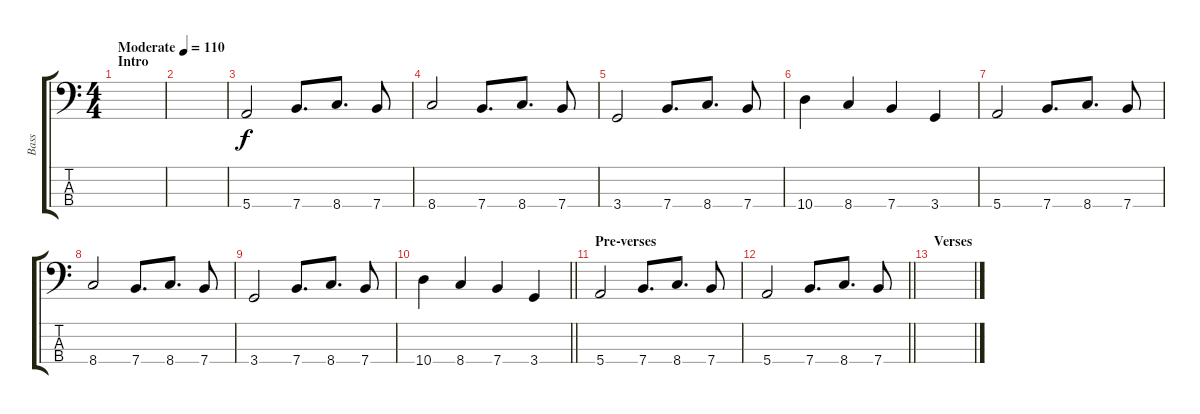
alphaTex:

\track ("Bass" "Bass") {instrument electricbassfinger}
\staff {score tabs}
\tuning (G2 D2 A1 E1) {hide}
\ts (4 4)
\section ("" "Intro")
\tempo (110 "Moderate")
\clef f4
\ks c
|
|
5.4.2 7.4.8{d} 8.4.8{d} 7.4.8 |
8.4.2 7.4.8{d} 8.4.8{d} 7.4.8 |
3.4.2 7.4.8{d} 8.4.8{d} 7.4.8 |
10.4.4 8.4.4 7.4.4 3.4.4 |
5.4.2 7.4.8{d} 8.4.8{d} 7.4.8 |
8.4.2 7.4.8{d} 8.4.8{d} 7.4.8 |
3.4.2 7.4.8{d} 8.4.8{d} 7.4.8 |
\barLineRight lightlight
10.4.4 8.4.4 7.4.4 3.4.4 |
\section ("" "Pre-verses")
5.4.2 7.4.8{d} 8.4.8{d} 7.4.8 |
\barLineRight lightlight
5.4.2 7.4.8{d} 8.4.8{d} 7.4.8 |
\section ("" "Verses")
